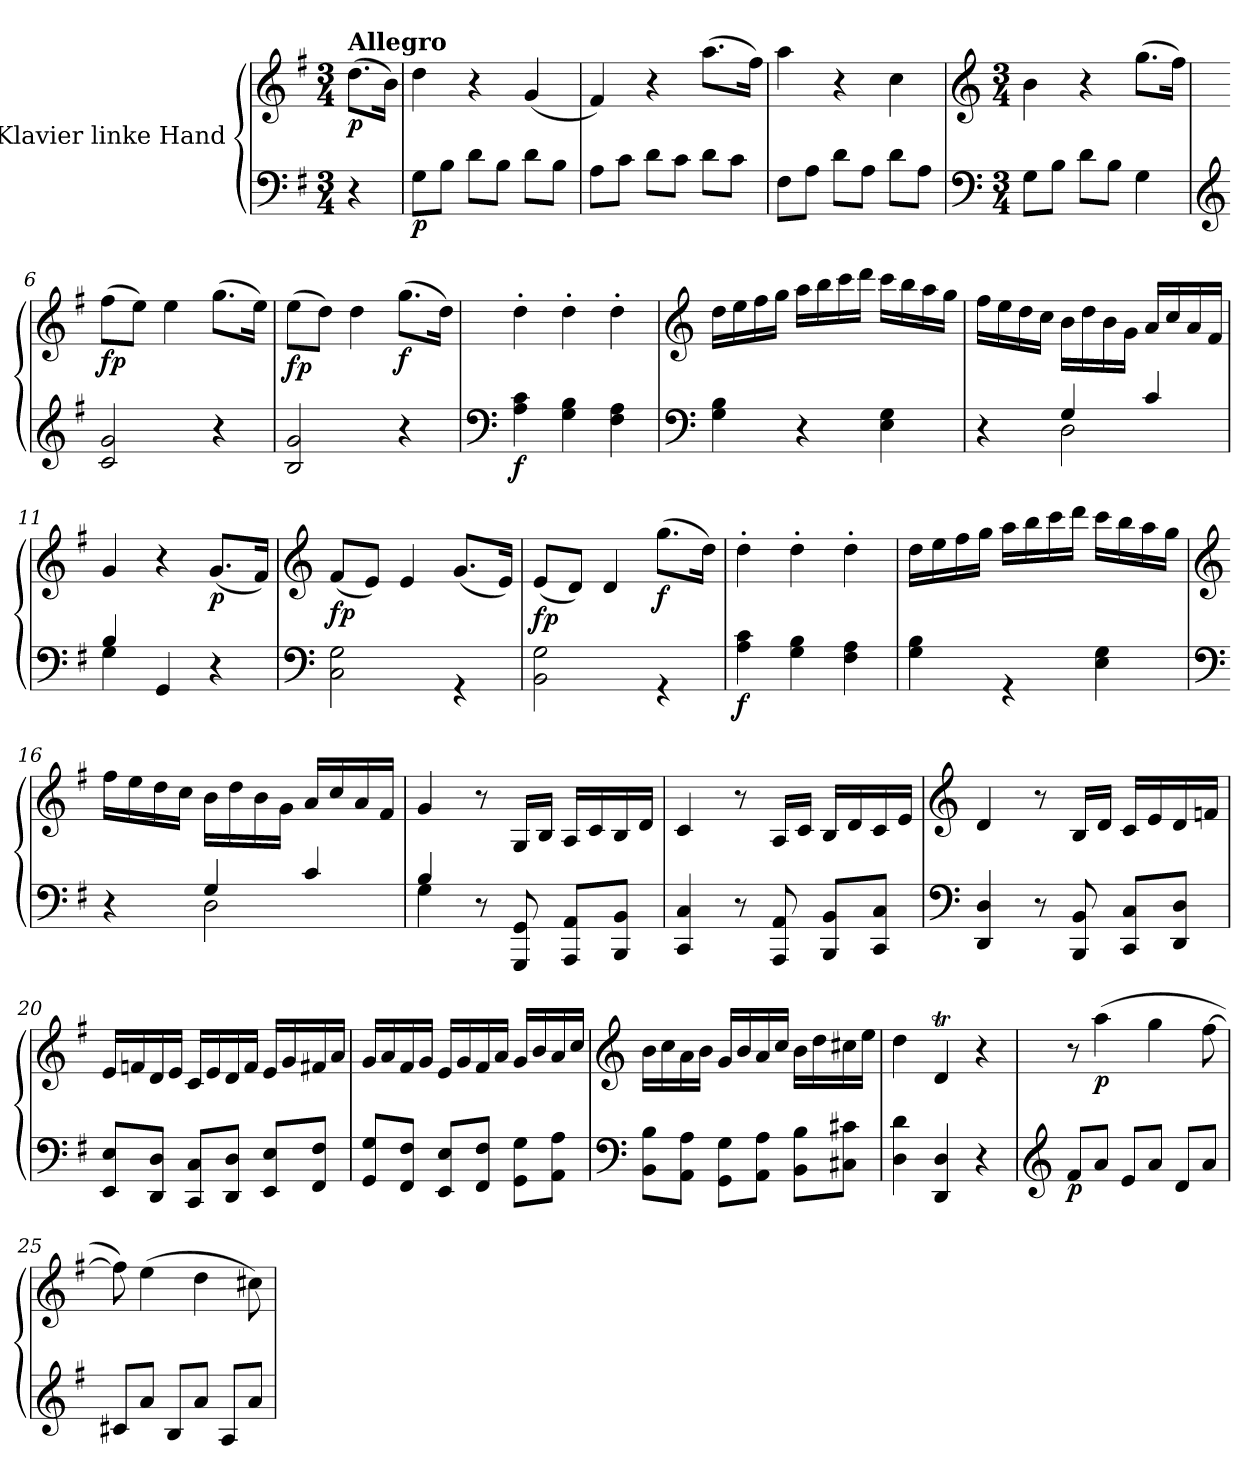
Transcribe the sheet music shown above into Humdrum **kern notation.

**kern	**kern	**dynam
*part1	*part1	*part1
*staff2	*staff1	*staff1/2
*I"Klavier linke Hand	*	*
*clefF4	*clefG2	*
*k[f#]	*k[f#]	*
*M3/4	*M3/4	*
=1	=1	=1
!	!LO:TX:a:B:t=Allegro	!
!	!	!LO:DY:b
4r	(8.dd\L	p
.	16b\Jk)	.
=2	=2	=2
!	!	!LO:DY:b=2
8G\L	4dd\	p
8B\J	.	.
8d\L	4r	.
8B\J	.	.
8d\L	(4g/	.
8B\J	.	.
=3	=3	=3
8A\L	4f#/)	.
8c\J	.	.
8d\L	4r	.
8c\J	.	.
8d\L	(8.aa\L	.
8c\J	.	.
.	16ff#\Jk)	.
=4	=4	=4
8F#\L	4aa\	.
8A\J	.	.
8d\L	4r	.
8A\J	.	.
8d\L	4cc\	.
8A\J	.	.
!!LO:LB:g=z
=5	=5	=5
*clefF4	*clefG2	*
*M3/4	*M3/4	*
8G\L	4b\	.
8B\J	.	.
8d\L	4r	.
8B\J	.	.
4G\	(8.gg\L	.
.	16ff#\Jk)	.
=6	=6	=6
*clefG2	*	*
!	!	!LO:DY:b
2c/ 2g/	(8ff#\L	fp
.	8ee\J)	.
.	4ee\	.
4r	(8.gg\L	.
.	16ee\Jk)	.
=7	=7	=7
!	!	!LO:DY:b
2B/ 2g/	(8ee\L	fp
.	8dd\J)	.
.	4dd\	.
!	!	!LO:DY:b
4r	(8.gg\L	f
.	16dd\Jk)	.
=8	=8	=8
*clefF4	*	*
!	!	!LO:DY:b=2
4A\ 4c\	4dd'\	f
4G\ 4B\	4dd'\	.
4F#\ 4A\	4dd'\	.
!!LO:LB:g=z
=9	=9	=9
*clefF4	*clefG2	*
4G\ 4B\	16dd\LL	.
.	16ee\	.
.	16ff#\	.
.	16gg\JJ	.
4r	16aa\LL	.
.	16bb\	.
.	16ccc\	.
.	16ddd\JJ	.
4E\ 4G\	16ccc\LL	.
.	16bb\	.
.	16aa\	.
.	16gg\JJ	.
=10	=10	=10
*^	*	*
4r	4ryy	16ff#\LL	.
.	.	16ee\	.
.	.	16dd\	.
.	.	16cc\JJ	.
4G/	2D\	16b\LL	.
.	.	16dd\	.
.	.	16b\	.
.	.	16g\JJ	.
4c/	.	16a/LL	.
.	.	16cc/	.
.	.	16a/	.
.	.	16f#/JJ	.
=11	=11	=11	=11
4B/	4G\	4g/	.
4GG/	2ryy	4r	.
!	!	!	!LO:DY:b
4r	.	(8.g/L	p
.	.	16f#/Jk)	.
!!LO:PB:g=z
=12	=12	=12	=12
*clefF4	*	*clefG2	*
!	!	!	!LO:DY:b
2.ryy	2C\ 2G\	(8f#/L	fp
.	.	8e/J)	.
.	.	4e/	.
.	4r	(8.g/L	.
.	.	16e/Jk)	.
=13	=13	=13	=13
!	!	!	!LO:DY:b
2.ryy	2BB\ 2G\	(8e/L	fp
.	.	8d/J)	.
.	.	4d/	.
!	!	!	!LO:DY:b
.	4r	(8.gg\L	f
.	.	16dd\Jk)	.
*v	*v	*	*
=14	=14	=14
!	!	!LO:DY:b=2
4A\ 4c\	4dd'\	f
4G\ 4B\	4dd'\	.
4F#\ 4A\	4dd'\	.
=15	=15	=15
*^	*	*
2.ryy	4G\ 4B\	16dd\LL	.
.	.	16ee\	.
.	.	16ff#\	.
.	.	16gg\JJ	.
.	4r	16aa\LL	.
.	.	16bb\	.
.	.	16ccc\	.
.	.	16ddd\JJ	.
.	4E\ 4G\	16ccc\LL	.
.	.	16bb\	.
.	.	16aa\	.
.	.	16gg\JJ	.
!!LO:LB:g=z
=16	=16	=16	=16
*clefF4	*	*clefG2	*
4ryy	4r	16ff#\LL	.
.	.	16ee\	.
.	.	16dd\	.
.	.	16cc\JJ	.
4G/	2D\	16b\LL	.
.	.	16dd\	.
.	.	16b\	.
.	.	16g\JJ	.
4c/	.	16a/LL	.
.	.	16cc/	.
.	.	16a/	.
.	.	16f#/JJ	.
=17	=17	=17	=17
4B/	4G\	4g/	.
8r	2ryy	8r	.
8GGG/ 8GG/	.	16G/LL	.
.	.	16B/JJ	.
8AAA/ 8AA/L	.	16A/LL	.
.	.	16c/	.
8BBB/ 8BB/J	.	16B/	.
.	.	16d/JJ	.
*v	*v	*	*
=18	=18	=18
4CC/ 4C/	4c/	.
8r	8r	.
8AAA/ 8AA/	16A/LL	.
.	16c/JJ	.
8BBB/ 8BB/L	16B/LL	.
.	16d/	.
8CC/ 8C/J	16c/	.
.	16e/JJ	.
!!LO:LB:g=z
=19	=19	=19
*clefF4	*clefG2	*
4DD/ 4D/	4d/	.
8r	8r	.
8BBB/ 8BB/	16B/LL	.
.	16d/JJ	.
8CC/ 8C/L	16c/LL	.
.	16e/	.
8DD/ 8D/J	16d/	.
.	16fn/JJ	.
=20	=20	=20
8EE/ 8E/L	16e/LL	.
.	16fn/	.
8DD/ 8D/J	16d/	.
.	16e/JJ	.
8CC/ 8C/L	16c/LL	.
.	16e/	.
8DD/ 8D/J	16d/	.
.	16f/JJ	.
8EE/ 8E/L	16e/LL	.
.	16g/	.
8FF#/ 8F#/J	16f#X/	.
.	16a/JJ	.
!!LO:LB:g=z
=21	=21	=21
8GG/ 8G/L	16g/LL	.
.	16a/	.
8FF#/ 8F#/J	16f#/	.
.	16g/JJ	.
8EE/ 8E/L	16e/LL	.
.	16g/	.
8FF#/ 8F#/J	16f#/	.
.	16a/JJ	.
8GG\ 8G\L	16g/LL	.
.	16b/	.
8AA\ 8A\J	16a/	.
.	16cc/JJ	.
!!LO:LB:g=z
=22	=22	=22
*clefF4	*clefG2	*
8BB\ 8B\L	16b\LL	.
.	16cc\	.
8AA\ 8A\J	16a\	.
.	16b\JJ	.
8GG\ 8G\L	16g/LL	.
.	16b/	.
8AA\ 8A\J	16a/	.
.	16cc/JJ	.
8BB\ 8B\L	16b\LL	.
.	16dd\	.
8C#X\ 8c#X\J	16cc#X\	.
.	16ee\JJ	.
=23	=23	=23
4D\ 4d\	4dd\	.
4DD/ 4D/	4dT/	.
4r	4r	.
=24	=24	=24
*clefG2	*	*
!	!	!LO:DY:b=2
8f#/L	8r	p
!	!	!LO:DY:b
8a/J	(4aa\	p
8e/L	.	.
8a/J	4gg\	.
8d/L	.	.
8a/J	[8ff#\	.
!!LO:LB:g=z
=25	=25	=25
8c#X/L	8ff#\])	.
8a/J	(4ee\	.
8B/L	.	.
8a/J	4dd\	.
8A/L	.	.
8a/J	8cc#X\)	.
=	=	=
*-	*-	*-
